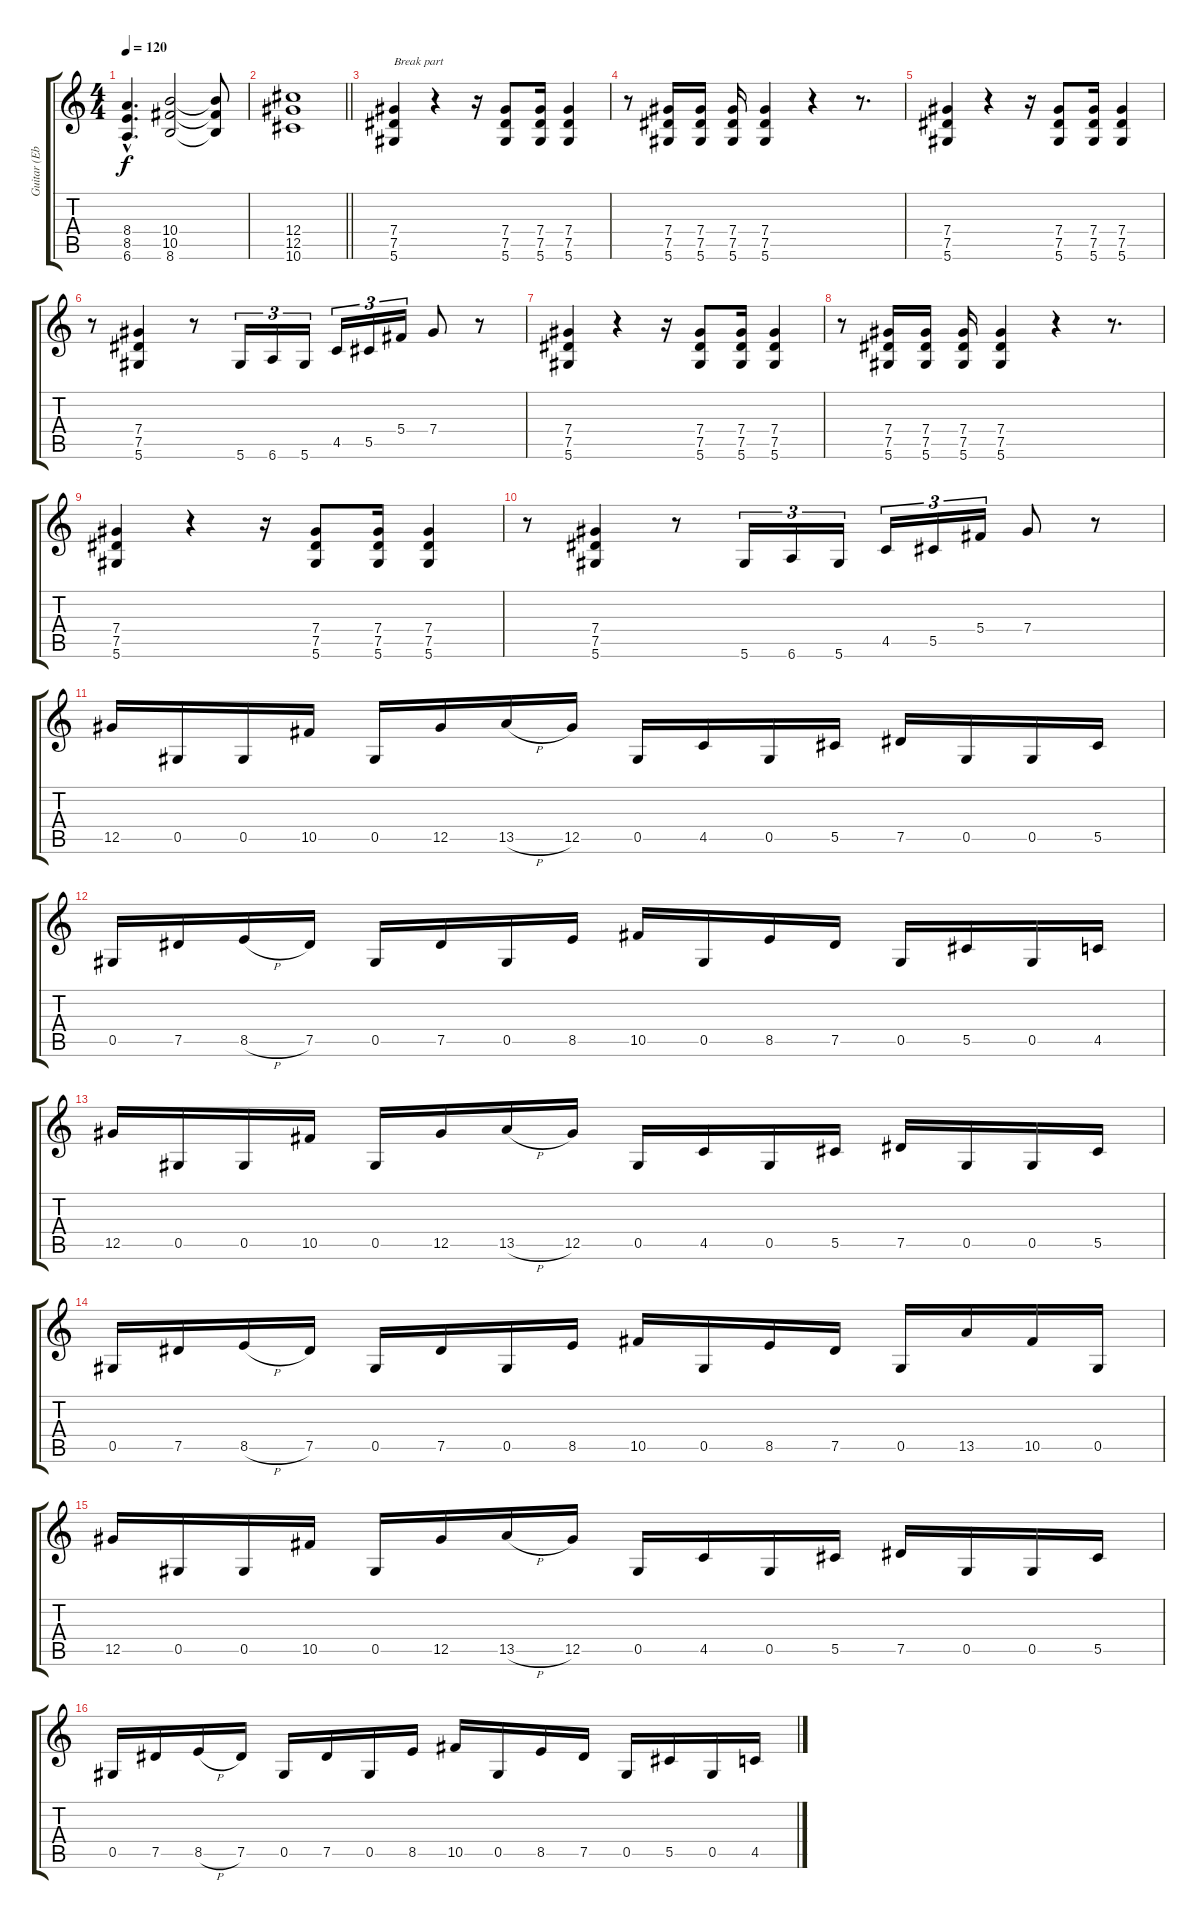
\track ("Guitar (Eb)" "Guitar (Eb") {instrument distortionguitar}
\staff {score tabs}
\tuning (Eb4 Bb3 Gb3 Db3 Ab2 Eb2) {hide}
\ts (4 4)
\tempo 120
\clef g2
\ks c
(8.4{hac} 8.5{hac} 6.6{hac}).4{d dy f} (10.4 10.5 8.6).2 (10.4{t} 10.5{t} 8.6{t}).8 |
\barLineRight lightlight
(12.4 12.5 10.6).1 |
(7.4 7.5 5.6).4{txt "Break part"} r.4 r.16 (7.4 7.5 5.6).8 (7.4 7.5 5.6).16 (7.4 7.5 5.6).4 |
r.8 (7.4 7.5 5.6).16 (7.4 7.5 5.6).16 (7.4 7.5 5.6).16 (7.4 7.5 5.6).4 r.4 r.8{d} |
(7.4 7.5 5.6).4 r.4 r.16 (7.4 7.5 5.6).8 (7.4 7.5 5.6).16 (7.4 7.5 5.6).4 |
r.8 (7.4 7.5 5.6).4 r.8 5.6.16{tu (3 2)} 6.6.16{tu (3 2)} 5.6.16{tu (3 2)} 4.5.16{tu (3 2)} 5.5.16{tu (3 2)} 5.4.16{tu (3 2)} 7.4.8 r.8 |
(7.4 7.5 5.6).4 r.4 r.16 (7.4 7.5 5.6).8 (7.4 7.5 5.6).16 (7.4 7.5 5.6).4 |
r.8 (7.4 7.5 5.6).16 (7.4 7.5 5.6).16 (7.4 7.5 5.6).16 (7.4 7.5 5.6).4 r.4 r.8{d} |
(7.4 7.5 5.6).4 r.4 r.16 (7.4 7.5 5.6).8 (7.4 7.5 5.6).16 (7.4 7.5 5.6).4 |
r.8 (7.4 7.5 5.6).4 r.8 5.6.16{tu (3 2)} 6.6.16{tu (3 2)} 5.6.16{tu (3 2)} 4.5.16{tu (3 2)} 5.5.16{tu (3 2)} 5.4.16{tu (3 2)} 7.4.8 r.8 |
12.5.16 0.5.16 0.5.16 10.5.16 0.5.16 12.5.16 13.5{h}.16 12.5.16 0.5.16 4.5.16 0.5.16 5.5.16 7.5.16 0.5.16 0.5.16 5.5.16 |
0.5.16 7.5.16 8.5{h}.16 7.5.16 0.5.16 7.5.16 0.5.16 8.5.16 10.5.16 0.5.16 8.5.16 7.5.16 0.5.16 5.5.16 0.5.16 4.5.16 |
12.5.16 0.5.16 0.5.16 10.5.16 0.5.16 12.5.16 13.5{h}.16 12.5.16 0.5.16 4.5.16 0.5.16 5.5.16 7.5.16 0.5.16 0.5.16 5.5.16 |
0.5.16 7.5.16 8.5{h}.16 7.5.16 0.5.16 7.5.16 0.5.16 8.5.16 10.5.16 0.5.16 8.5.16 7.5.16 0.5.16 13.5.16 10.5.16 0.5.16 |
12.5.16 0.5.16 0.5.16 10.5.16 0.5.16 12.5.16 13.5{h}.16 12.5.16 0.5.16 4.5.16 0.5.16 5.5.16 7.5.16 0.5.16 0.5.16 5.5.16 |
0.5.16 7.5.16 8.5{h}.16 7.5.16 0.5.16 7.5.16 0.5.16 8.5.16 10.5.16 0.5.16 8.5.16 7.5.16 0.5.16 5.5.16 0.5.16 4.5.16
